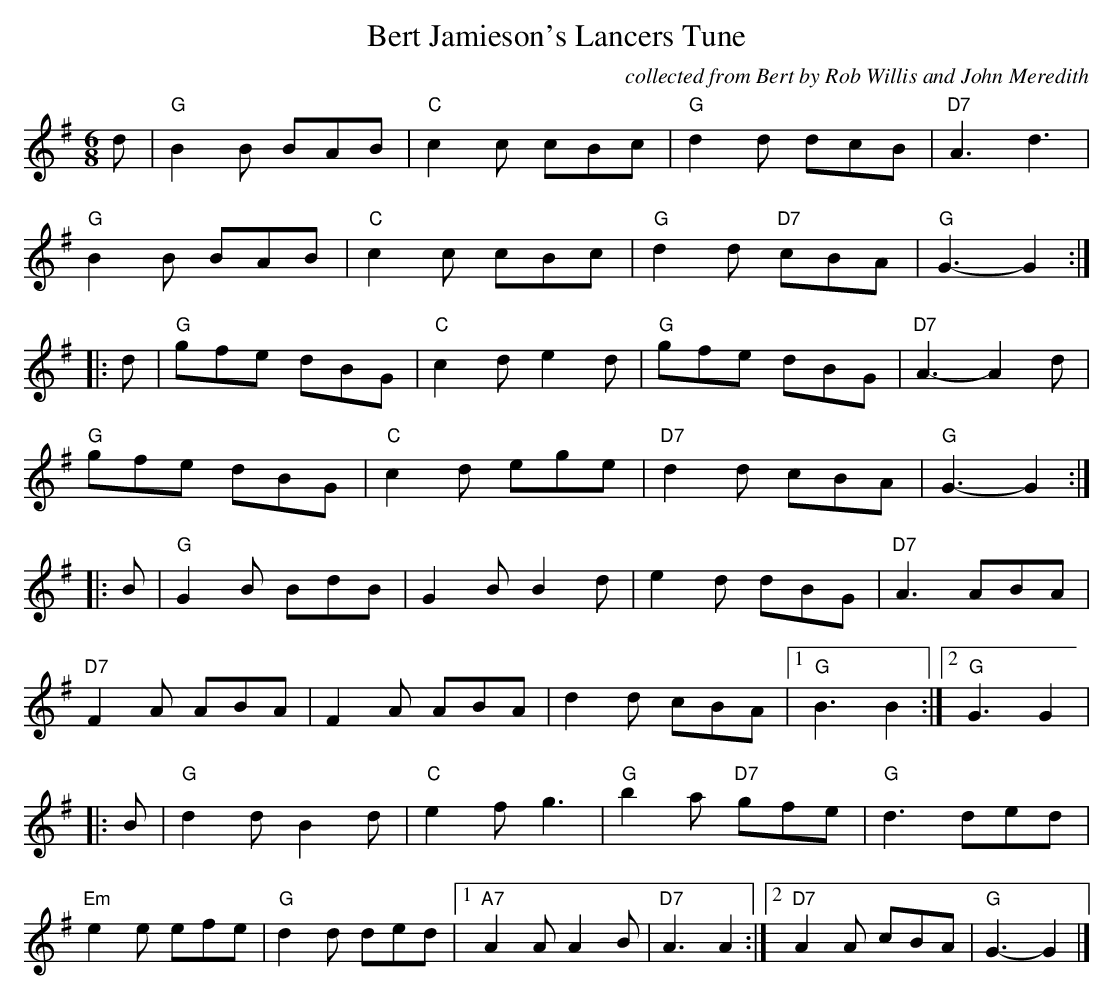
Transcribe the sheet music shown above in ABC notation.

X:1
T:Bert Jamieson's Lancers Tune
M:6/8
L:1/8
C:collected from Bert by Rob Willis and John Meredith
K:G
d|"G"B2 B BAB|"C"c2 c cBc|"G"d2 d dcB|"D7"A3 d3|
"G"B2 B BAB|"C"c2 c cBc|"G"d2 d "D7"cBA|"G"G3-G2:|
|:d|"G"gfe dBG|"C"c2 d e2 d|"G"gfe dBG|"D7"A3-A2 d|
"G"gfe dBG|"C"c2 d ege|"D7"d2 d cBA|"G"G3-G2:|
|:B|"G"G2 B BdB|G2 B B2 d|e2 d dBG|"D7"A3 ABA|
"D7"F2 A ABA|F2 A ABA|d2 d cBA|1"G"B3 B2:|2"G"G3 G2|
|:B|"G"d2 d B2 d|"C"e2 f g3|"G"b2 a "D7"gfe|"G"d3 ded|
"Em"e2 e efe|"G"d2 d ded|1"A7"A2 A A2 B|"D7"A3 A2:|2"D7"A2 A cBA|"G"G3-G2|]
